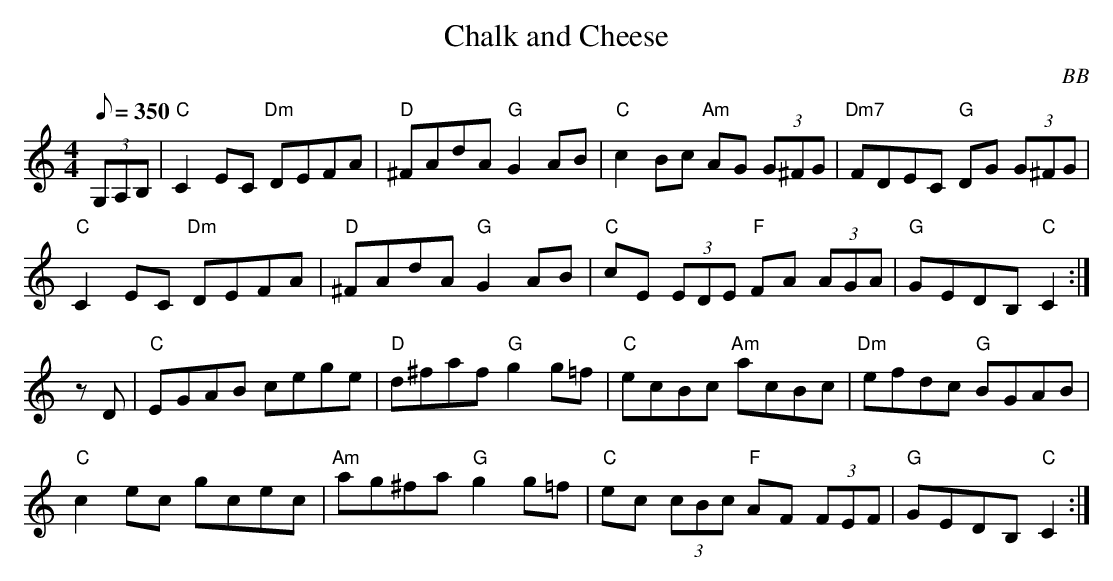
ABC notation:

X:1
T: Chalk and Cheese
C: BB
Q: 1/8=350
M: 4/4
L: 1/8
K: C
(3G,A,B,|"C"C2 EC "Dm"DEFA|"D"^FAdA "G"G2 AB|"C"c2 Bc "Am"AG (3G^FG|\
"Dm7"FDEC "G"DG (3G^FG|
"C"C2 EC "Dm"DEFA| "D"^FAdA "G"G2 AB|"C"cE (3EDE "F"FA (3AGA|"G"GEDB, "C"C2 :|
zD|"C"EGAB cege|"D"d^faf "G"g2 g=f|"C"ecBc "Am"acBc|"Dm"efdc "G"BGAB |
"C"c2 ec gcec|"Am"ag^fa "G"g2 g=f|"C"ec (3cBc "F"AF (3FEF|"G"GEDB, "C"C2 :|
